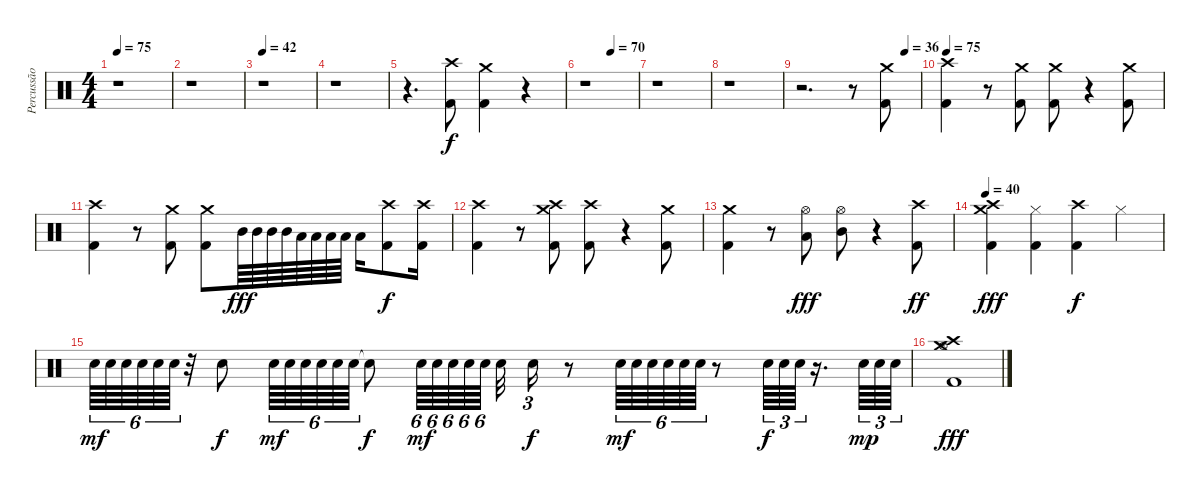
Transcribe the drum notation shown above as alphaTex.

\track ("Percussão" "Percussão") {instrument percussion}
\staff {score}
\articulation defaults
\ts (4 4)
\tempo 75
\clef neutral
\ks c
r.1{dy fff} |
r.1 |
\tempo 42
r.1 |
r.1 |
r.4{d} ("Crash high (hit)" "Kick (hit) 2").8{dy f} ("Crash medium (hit)" "Kick (hit) 2").4 r.4 |
\tempo (70 0.5)
r.1 |
r.1 |
r.1 |
\tempo (36 0.875)
r.2{d} r.8 ("Kick (hit) 2" "Crash medium (hit)").8 |
\tempo 75
("Kick (hit) 2" "Crash high (hit)").4 r.8 ("Crash medium (hit)" "Kick (hit) 2").8 ("Crash medium (hit)" "Kick (hit) 2").8 r.4 ("Kick (hit) 2" "Crash medium (hit)").8 |
("Kick (hit) 2" "Crash high (hit)").4 r.8 ("Kick (hit) 2" "Crash medium (hit)").8 ("Kick (hit) 2" "Crash medium (hit)").8 "Mid Tom (hit)".64{dy fff} "Mid Tom (hit)".64 "Mid Tom (hit)".64 "Mid Tom (hit)".64 "Low Tom (hit)".64 "Low Tom (hit)".64 "Low Tom (hit)".64 "Low Tom (hit)".64 "Low Tom (hit)".16 ("Kick (hit) 2" "Crash high (hit)").8{dy f} ("Crash high (hit)" "Kick (hit) 2").16 |
("Kick (hit) 2" "Crash high (hit)").4 r.8 ("Crash medium (hit)" "Kick (hit) 2" "Crash high (hit)").8 ("Kick (hit) 2" "Crash high (hit)").8 r.4 ("Kick (hit) 2" "Crash medium (hit)").8 |
("Kick (hit) 2" "Crash medium (hit)").4 r.8 ("Low Tom (hit)" "Hi-Hat (open)").8{dy fff} ("Mid Tom (hit)" "Hi-Hat (open)").8 r.4 ("Crash high (hit)" "Kick (hit) 2").8{dy ff} |
\tempo 40
("Crash medium (hit)" "Crash high (hit)" "Kick (hit) 2").4{dy fff} ("Hi-Hat (closed)" "Kick (hit) 2").4 ("Crash high (hit)" "Kick (hit) 2").4{dy f} "Hi-Hat (closed)".4 |
"Snare (hit) 2".64{tu (6 4) dy mf} "Snare (hit) 2".64{tu (6 4)} "Snare (hit) 2".64{tu (6 4)} "Snare (hit) 2".64{tu (6 4)} "Snare (hit) 2".64{tu (6 4)} "Snare (hit) 2".64{tu (6 4)} r.32 "Snare (hit) 2".8{dy f} "Snare (hit) 2".64{tu (6 4) dy mf} "Snare (hit) 2".64{tu (6 4)} "Snare (hit) 2".64{tu (6 4)} "Snare (hit) 2".64{tu (6 4)} "Snare (hit) 2".64{tu (6 4)} "Snare (hit) 2".64{tu (6 4)} "Snare (hit)"{t}.8{dy f} "Snare (hit) 2".64{tu (6 4) dy mf} "Snare (hit) 2".64{tu (6 4)} "Snare (hit) 2".64{tu (6 4)} "Snare (hit) 2".64{tu (6 4)} "Snare (hit) 2".64{tu (6 4)} "Snare (hit) 2".32 "Snare (hit) 2".16{tu (3 2) dy f} r.8 "Snare (hit) 2".64{tu (6 4) dy mf} "Snare (hit) 2".64{tu (6 4)} "Snare (hit) 2".64{tu (6 4)} "Snare (hit) 2".64{tu (6 4)} "Snare (hit) 2".64{tu (6 4)} "Snare (hit) 2".64{tu (6 4)} r.8 "Snare (hit) 2".64{tu (3 2) dy f} "Snare (hit) 2".64{tu (3 2)} "Snare (hit) 2".64{tu (3 2)} r.16{d} "Snare (hit) 2".64{tu (3 2) dy mp} "Snare (hit) 2".64{tu (3 2)} "Snare (hit) 2".64{tu (3 2)} |
("Kick (hit) 2" "Crash high (hit)" "Hi-Hat (open)" "Crash medium (hit)").1{dy fff}
